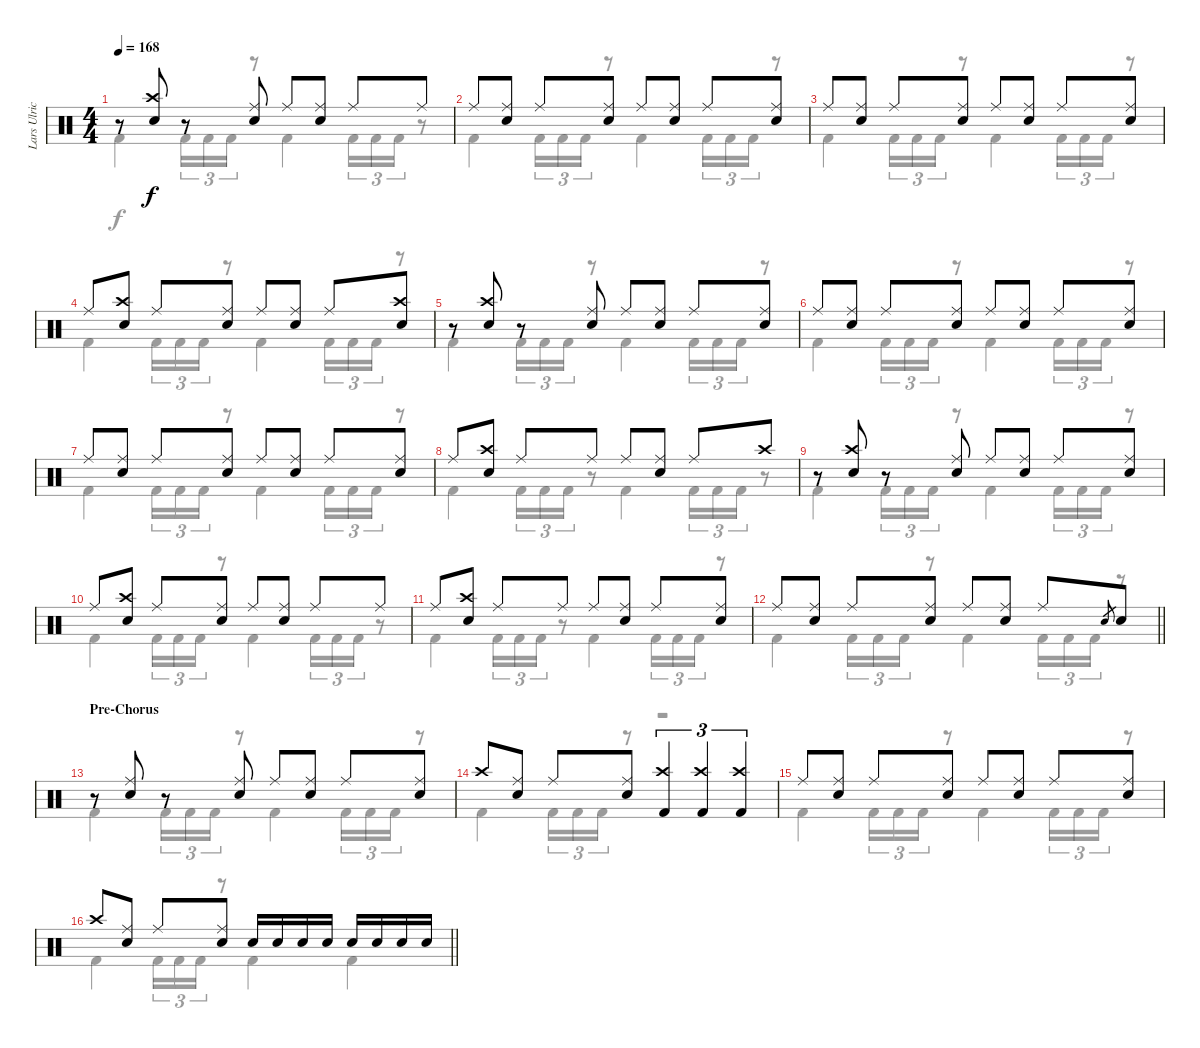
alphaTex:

\track ("Lars Ulrich" "Lars Ulric") {instrument percussion}
\staff {score}
\articulation defaults
\voice
\ts (4 4)
\tempo 168
\clef neutral
\ks aminor
r.8{dy f} ("Crash high (hit)" "Snare (hit) 2").8 r.8 ("Ride (middle)" "Snare (hit) 2").8 "Ride (middle)".8 ("Ride (middle)" "Snare (hit) 2").8 "Ride (middle)".8 "Ride (middle)".8 |
"Ride (middle)".8 ("Ride (middle)" "Snare (hit) 2").8 "Ride (middle)".8 ("Ride (middle)" "Snare (hit) 2").8 "Ride (middle)".8 ("Ride (middle)" "Snare (hit) 2").8 "Ride (middle)".8 ("Ride (middle)" "Snare (hit) 2").8 |
"Ride (middle)".8 ("Ride (middle)" "Snare (hit) 2").8 "Ride (middle)".8 ("Ride (middle)" "Snare (hit) 2").8 "Ride (middle)".8 ("Ride (middle)" "Snare (hit) 2").8 "Ride (middle)".8 ("Ride (middle)" "Snare (hit) 2").8 |
"Ride (middle)".8 ("Crash high (hit)" "Snare (hit) 2").8 "Ride (middle)".8 ("Ride (middle)" "Snare (hit) 2").8 "Ride (middle)".8 ("Ride (middle)" "Snare (hit) 2").8 "Ride (middle)".8 ("Crash high (hit)" "Snare (hit) 2").8 |
r.8 ("Crash high (hit)" "Snare (hit) 2").8 r.8 ("Ride (middle)" "Snare (hit) 2").8 "Ride (middle)".8 ("Ride (middle)" "Snare (hit) 2").8 "Ride (middle)".8 ("Ride (middle)" "Snare (hit) 2").8 |
"Ride (middle)".8 ("Ride (middle)" "Snare (hit) 2").8 "Ride (middle)".8 ("Ride (middle)" "Snare (hit) 2").8 "Ride (middle)".8 ("Ride (middle)" "Snare (hit) 2").8 "Ride (middle)".8 ("Ride (middle)" "Snare (hit) 2").8 |
"Ride (middle)".8 ("Ride (middle)" "Snare (hit) 2").8 "Ride (middle)".8 ("Ride (middle)" "Snare (hit) 2").8 "Ride (middle)".8 ("Ride (middle)" "Snare (hit) 2").8 "Ride (middle)".8 ("Ride (middle)" "Snare (hit) 2").8 |
"Ride (middle)".8 ("Crash high (hit)" "Snare (hit) 2").8 "Ride (middle)".8 "Ride (middle)".8 "Ride (middle)".8 ("Ride (middle)" "Snare (hit) 2").8 "Ride (middle)".8 "Crash high (hit)".8 |
r.8 ("Crash high (hit)" "Snare (hit) 2").8 r.8 ("Ride (middle)" "Snare (hit) 2").8 "Ride (middle)".8 ("Ride (middle)" "Snare (hit) 2").8 "Ride (middle)".8 ("Ride (middle)" "Snare (hit) 2").8 |
"Ride (middle)".8 ("Crash high (hit)" "Snare (hit) 2").8 "Ride (middle)".8 ("Ride (middle)" "Snare (hit) 2").8 "Ride (middle)".8 ("Ride (middle)" "Snare (hit) 2").8 "Ride (middle)".8 "Ride (middle)".8 |
"Ride (middle)".8 ("Crash high (hit)" "Snare (hit) 2").8 "Ride (middle)".8 "Ride (middle)".8 "Ride (middle)".8 ("Ride (middle)" "Snare (hit) 2").8 "Ride (middle)".8 ("Ride (middle)" "Snare (hit) 2").8 |
\barLineRight lightlight "Ride (middle)".8
("Ride (middle)" "Snare (hit) 2").8 "Ride (middle)".8 ("Ride (middle)" "Snare (hit) 2").8 "Ride (middle)".8 ("Ride (middle)" "Snare (hit) 2").8 "Ride (middle)".8 "Snare (hit) 2"{h}.8{gr} "Snare (hit) 2".8 |
\section ("" "Pre-Chorus")
r.8 ("Ride (middle)" "Snare (hit) 2").8 r.8 ("Ride (middle)" "Snare (hit) 2").8 "Ride (middle)".8 ("Ride (middle)" "Snare (hit) 2").8 "Ride (middle)".8 ("Ride (middle)" "Snare (hit) 2").8 |
"Crash high (hit)".8 ("Ride (middle)" "Snare (hit) 2").8 "Ride (middle)".8 ("Ride (middle)" "Snare (hit) 2").8 ("Crash high (hit)" "Kick (hit) 2").4{tu (3 2)} ("Crash high (hit)" "Kick (hit) 2").4{tu (3 2)} ("Crash high (hit)" "Kick (hit) 2").4{tu (3 2)} |
"Ride (middle)".8 ("Ride (middle)" "Snare (hit) 2").8 "Ride (middle)".8 ("Ride (middle)" "Snare (hit) 2").8 "Ride (middle)".8 ("Ride (middle)" "Snare (hit) 2").8 "Ride (middle)".8 ("Ride (middle)" "Snare (hit) 2").8 |
\barLineRight lightlight "Crash high (hit)".8
("Ride (middle)" "Snare (hit) 2").8 "Ride (middle)".8 ("Ride (middle)" "Snare (hit) 2").8 "Snare (hit) 2".16 "Snare (hit) 2".16 "Snare (hit) 2".16 "Snare (hit) 2".16 "Snare (hit) 2".16 "Snare (hit) 2".16 "Snare (hit) 2".16 "Snare (hit) 2".16
\voice
\clef neutral
\ottava regular
\simile none
\ks aminor "Kick (hit) 2".4{dy f} "Kick (hit) 2".16{tu (3 2)} "Kick (hit) 2".16{tu (3 2)} "Kick (hit) 2".16{tu (3 2)}
r.8 "Kick (hit) 2".4 "Kick (hit) 2".16{tu (3 2)} "Kick (hit) 2".16{tu (3 2)} "Kick (hit) 2".16{tu (3 2)} r.8 |
"Kick (hit) 2".4 "Kick (hit) 2".16{tu (3 2)} "Kick (hit) 2".16{tu (3 2)} "Kick (hit) 2".16{tu (3 2)} r.8 "Kick (hit) 2".4 "Kick (hit) 2".16{tu (3 2)} "Kick (hit) 2".16{tu (3 2)} "Kick (hit) 2".16{tu (3 2)} r.8 |
"Kick (hit) 2".4 "Kick (hit) 2".16{tu (3 2)} "Kick (hit) 2".16{tu (3 2)} "Kick (hit) 2".16{tu (3 2)} r.8 "Kick (hit) 2".4 "Kick (hit) 2".16{tu (3 2)} "Kick (hit) 2".16{tu (3 2)} "Kick (hit) 2".16{tu (3 2)} r.8 |
"Kick (hit) 2".4 "Kick (hit) 2".16{tu (3 2)} "Kick (hit) 2".16{tu (3 2)} "Kick (hit) 2".16{tu (3 2)} r.8 "Kick (hit) 2".4 "Kick (hit) 2".16{tu (3 2)} "Kick (hit) 2".16{tu (3 2)} "Kick (hit) 2".16{tu (3 2)} r.8 |
"Kick (hit) 2".4 "Kick (hit) 2".16{tu (3 2)} "Kick (hit) 2".16{tu (3 2)} "Kick (hit) 2".16{tu (3 2)} r.8 "Kick (hit) 2".4 "Kick (hit) 2".16{tu (3 2)} "Kick (hit) 2".16{tu (3 2)} "Kick (hit) 2".16{tu (3 2)} r.8 |
"Kick (hit) 2".4 "Kick (hit) 2".16{tu (3 2)} "Kick (hit) 2".16{tu (3 2)} "Kick (hit) 2".16{tu (3 2)} r.8 "Kick (hit) 2".4 "Kick (hit) 2".16{tu (3 2)} "Kick (hit) 2".16{tu (3 2)} "Kick (hit) 2".16{tu (3 2)} r.8 |
"Kick (hit) 2".4 "Kick (hit) 2".16{tu (3 2)} "Kick (hit) 2".16{tu (3 2)} "Kick (hit) 2".16{tu (3 2)} r.8 "Kick (hit) 2".4 "Kick (hit) 2".16{tu (3 2)} "Kick (hit) 2".16{tu (3 2)} "Kick (hit) 2".16{tu (3 2)} r.8 |
"Kick (hit) 2".4 "Kick (hit) 2".16{tu (3 2)} "Kick (hit) 2".16{tu (3 2)} "Kick (hit) 2".16{tu (3 2)} r.8 "Kick (hit) 2".4 "Kick (hit) 2".16{tu (3 2)} "Kick (hit) 2".16{tu (3 2)} "Kick (hit) 2".16{tu (3 2)} r.8 |
"Kick (hit) 2".4 "Kick (hit) 2".16{tu (3 2)} "Kick (hit) 2".16{tu (3 2)} "Kick (hit) 2".16{tu (3 2)} r.8 "Kick (hit) 2".4 "Kick (hit) 2".16{tu (3 2)} "Kick (hit) 2".16{tu (3 2)} "Kick (hit) 2".16{tu (3 2)} r.8 |
"Kick (hit) 2".4 "Kick (hit) 2".16{tu (3 2)} "Kick (hit) 2".16{tu (3 2)} "Kick (hit) 2".16{tu (3 2)} r.8 "Kick (hit) 2".4 "Kick (hit) 2".16{tu (3 2)} "Kick (hit) 2".16{tu (3 2)} "Kick (hit) 2".16{tu (3 2)} r.8 |
"Kick (hit) 2".4 "Kick (hit) 2".16{tu (3 2)} "Kick (hit) 2".16{tu (3 2)} "Kick (hit) 2".16{tu (3 2)} r.8 "Kick (hit) 2".4 "Kick (hit) 2".16{tu (3 2)} "Kick (hit) 2".16{tu (3 2)} "Kick (hit) 2".16{tu (3 2)} r.8 |
\barLineRight lightlight "Kick (hit) 2".4 "Kick (hit) 2".16{tu (3 2)} "Kick (hit) 2".16{tu (3 2)} "Kick (hit) 2".16{tu (3 2)}
r.8 "Kick (hit) 2".4 "Kick (hit) 2".16{tu (3 2)} "Kick (hit) 2".16{tu (3 2)} "Kick (hit) 2".16{tu (3 2)} r.8 |
"Kick (hit) 2".4 "Kick (hit) 2".16{tu (3 2)} "Kick (hit) 2".16{tu (3 2)} "Kick (hit) 2".16{tu (3 2)} r.8 "Kick (hit) 2".4 "Kick (hit) 2".16{tu (3 2)} "Kick (hit) 2".16{tu (3 2)} "Kick (hit) 2".16{tu (3 2)} r.8 |
"Kick (hit) 2".4 "Kick (hit) 2".16{tu (3 2)} "Kick (hit) 2".16{tu (3 2)} "Kick (hit) 2".16{tu (3 2)} r.8 r.2 |
"Kick (hit) 2".4 "Kick (hit) 2".16{tu (3 2)} "Kick (hit) 2".16{tu (3 2)} "Kick (hit) 2".16{tu (3 2)} r.8 "Kick (hit) 2".4 "Kick (hit) 2".16{tu (3 2)} "Kick (hit) 2".16{tu (3 2)} "Kick (hit) 2".16{tu (3 2)} r.8 |
\barLineRight lightlight "Kick (hit) 2".4 "Kick (hit) 2".16{tu (3 2)} "Kick (hit) 2".16{tu (3 2)} "Kick (hit) 2".16{tu (3 2)}
r.8 "Kick (hit) 2".4 "Kick (hit) 2".4
